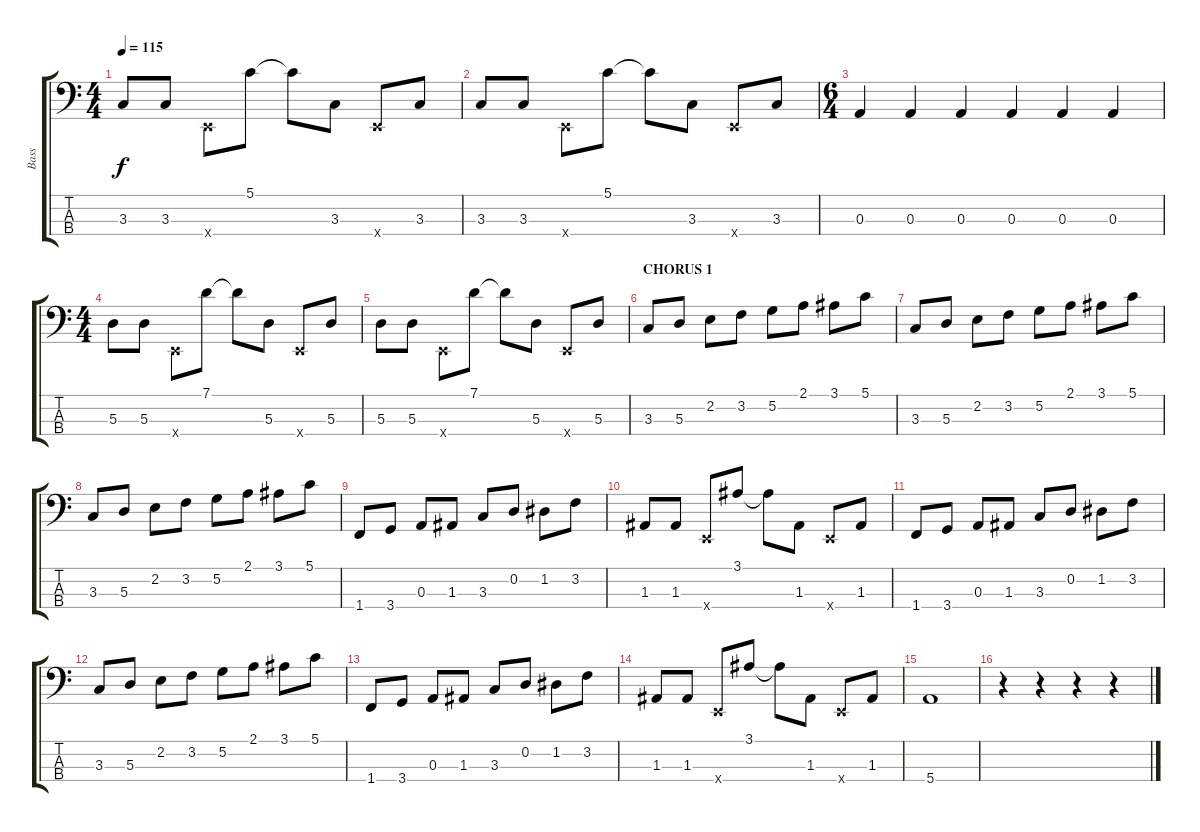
\track ("Bass" "Bass") {instrument electricbassfinger}
\staff {score tabs}
\tuning (G2 D2 A1 E1) {hide}
\ts (4 4)
\tempo 115
\clef f4
\ks c
3.3.8{dy f} 3.3.8 0.4{x}.8 5.1.8 5.1{t}.8 3.3.8 0.4{x}.8 3.3.8 |
3.3.8 3.3.8 0.4{x}.8 5.1.8 5.1{t}.8 3.3.8 0.4{x}.8 3.3.8 |
\ts (6 4)
0.3.4 0.3.4 0.3.4 0.3.4 0.3.4 0.3.4 |
\ts (4 4)
5.3.8 5.3.8 0.4{x}.8 7.1.8 7.1{t}.8 5.3.8 0.4{x}.8 5.3.8 |
5.3.8 5.3.8 0.4{x}.8 7.1.8 7.1{t}.8 5.3.8 0.4{x}.8 5.3.8 |
\section ("" "CHORUS 1")
3.3.8 5.3.8 2.2.8 3.2.8 5.2.8 2.1.8 3.1.8 5.1.8 |
3.3.8 5.3.8 2.2.8 3.2.8 5.2.8 2.1.8 3.1.8 5.1.8 |
3.3.8 5.3.8 2.2.8 3.2.8 5.2.8 2.1.8 3.1.8 5.1.8 |
1.4.8 3.4.8 0.3.8 1.3.8 3.3.8 0.2.8 1.2.8 3.2.8 |
1.3.8 1.3.8 0.4{x}.8 3.1.8 3.1{t}.8 1.3.8 0.4{x}.8 1.3.8 |
1.4.8 3.4.8 0.3.8 1.3.8 3.3.8 0.2.8 1.2.8 3.2.8 |
3.3.8 5.3.8 2.2.8 3.2.8 5.2.8 2.1.8 3.1.8 5.1.8 |
1.4.8 3.4.8 0.3.8 1.3.8 3.3.8 0.2.8 1.2.8 3.2.8 |
1.3.8 1.3.8 0.4{x}.8 3.1.8 3.1{t}.8 1.3.8 0.4{x}.8 1.3.8 |
5.4.1 |
r.4 r.4 r.4 r.4
